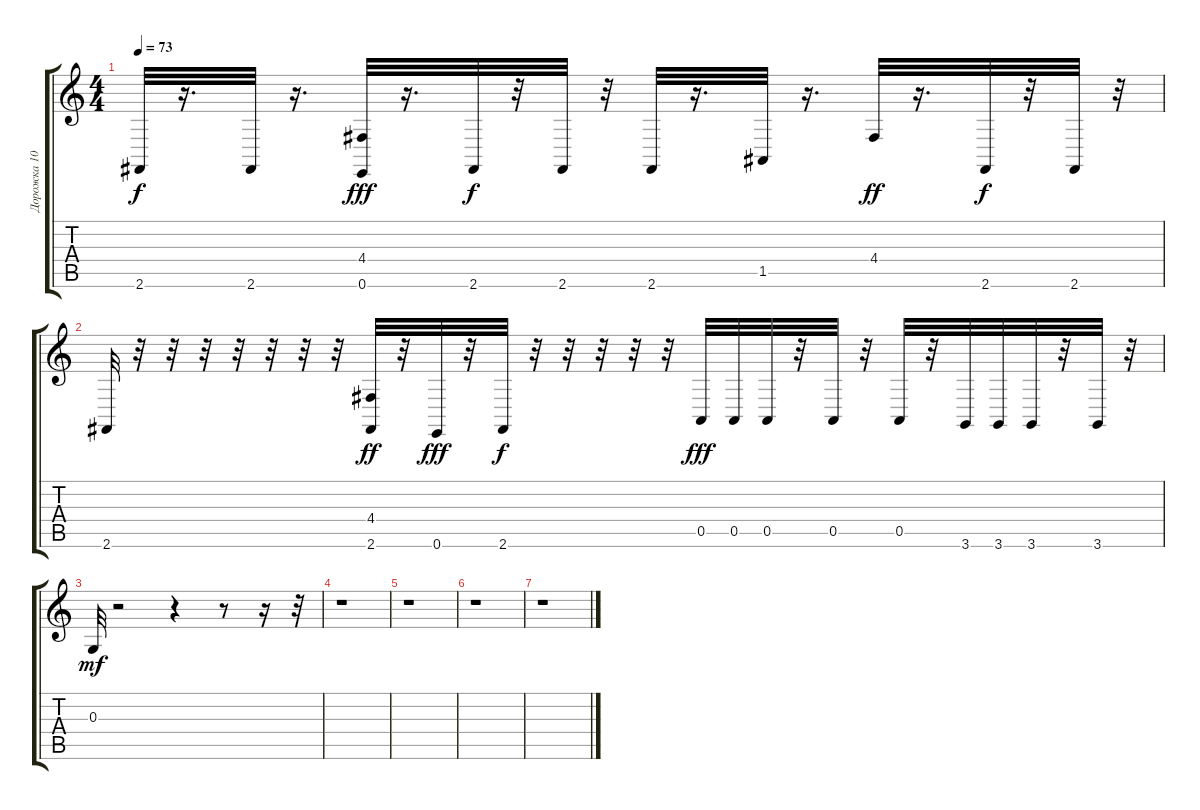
\track ("Дорожка 10" "Дорожка 10") {instrument drawbarorgan}
\staff {score tabs}
\tuning (E4 B3 G3 D3 A2 E2) {hide}
\ts (4 4)
\tempo 73
\clef g2
\ks c
2.6.32{dy f} r.16{d} 2.6.32 r.16{d} (4.4 0.6).32{dy fff} r.16{d} 2.6.32{dy f} r.32 2.6.32 r.32 2.6.32 r.16{d} 1.5.32 r.16{d} 4.4.32{dy ff} r.16{d} 2.6.32{dy f} r.32 2.6.32 r.32 |
2.6.32 r.32 r.32 r.32 r.32 r.32 r.32 r.32 (4.4 2.6).32{dy ff} r.32 0.6.32{dy fff} r.32 2.6.32{dy f} r.32 r.32 r.32 r.32 r.32 0.5.32{dy fff} 0.5.32 0.5.32 r.32 0.5.32 r.32 0.5.32 r.32 3.6.32 3.6.32 3.6.32 r.32 3.6.32 r.32 |
0.3.32{dy mf} r.2 r.4 r.8 r.16 r.32 |
r.1 |
r.1 |
r.1 |
r.1
